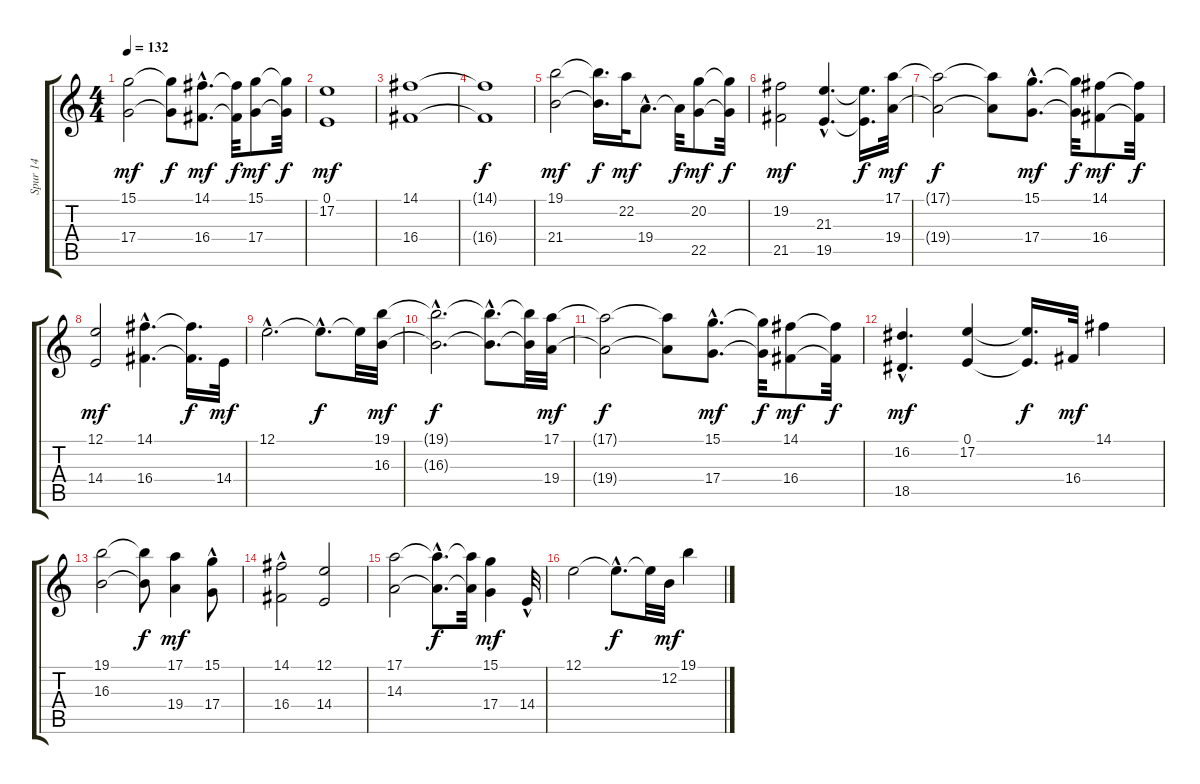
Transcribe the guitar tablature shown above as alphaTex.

\track ("Spur 14" "Spur 14") {instrument stringensemble2}
\staff {score tabs}
\tuning (E4 B3 G3 D3 A2 E2) {hide}
\ts (4 4)
\tempo 132
\clef g2
\ks c
(15.1 17.4).2{dy mf} (15.1{t} 17.4{t}).8{dy f} (14.1{hac} 16.4{hac}).8{d dy mf} (14.1{t} 16.4{t}).32{dy f} (15.1 17.4).8{dy mf} (15.1{t} 17.4{t}).32{dy f} |
(0.1 17.2).1{dy mf} |
(14.1 16.4).1 |
(14.1{t} 16.4{t}).1{dy f} |
(19.1 21.4).2{dy mf} (19.1{t} 21.4{t}).16{d dy f} 22.2.32{dy mf} 19.4{hac}.8{d} 19.4{t}.32{dy f} (20.2 22.5).8{dy mf} (20.2{t} 22.5{t}).32{dy f} |
(19.2 21.5).2{dy mf} (21.3{hac} 19.5{hac}).4{d} (21.3{t} 19.5{t}).16{d dy f} (17.1 19.4).32{dy mf} |
(17.1{t} 19.4{t}).2{dy f} (17.1{t} 19.4{t}).8 (15.1{hac} 17.4{hac}).8{d dy mf} (15.1{t} 17.4{t}).32{dy f} (14.1 16.4).8{dy mf} (14.1{t} 16.4{t}).32{dy f} |
(12.1 14.4).2{dy mf} (14.1{hac} 16.4{hac}).4{d} (14.1{t} 16.4{t}).16{d dy f} 14.4.32{dy mf} |
12.1{hac}.2{d} 12.1{hac t}.8{d dy f} 12.1{t}.32 (19.1 16.3).32{dy mf} |
(19.1{hac t} 16.3{hac t}).2{d dy f} (19.1{hac t} 16.3{hac t}).8{d} (19.1{t} 16.3{t}).32 (17.1 19.4).32{dy mf} |
(17.1{t} 19.4{t}).2{dy f} (17.1{t} 19.4{t}).8 (15.1{hac} 17.4{hac}).8{d dy mf} (15.1{t} 17.4{t}).32{dy f} (14.1 16.4).8{dy mf} (14.1{t} 16.4{t}).32{dy f} |
(16.2{hac} 18.5{hac}).4{d dy mf} (0.1 17.2).4 (0.1{t} 17.2{t}).16{d dy f} 16.4.32{dy mf} 14.1.4 |
(19.1 16.3).2 (19.1{t} 16.3{t}).8{dy f} (17.1 19.4).4{dy mf} (15.1 17.4{hac}).8 |
(14.1 16.4{hac}).2 (12.1 14.4).2 |
(17.1 14.3).2 (17.1{hac t} 14.3{hac t}).8{d dy f} (17.1{t} 14.3{t}).32 (15.1 17.4).4{dy mf} 14.4{hac}.32 |
12.1.2 12.1{hac t}.8{d dy f} 12.1{t}.32 12.2.32{dy mf} 19.1.4
